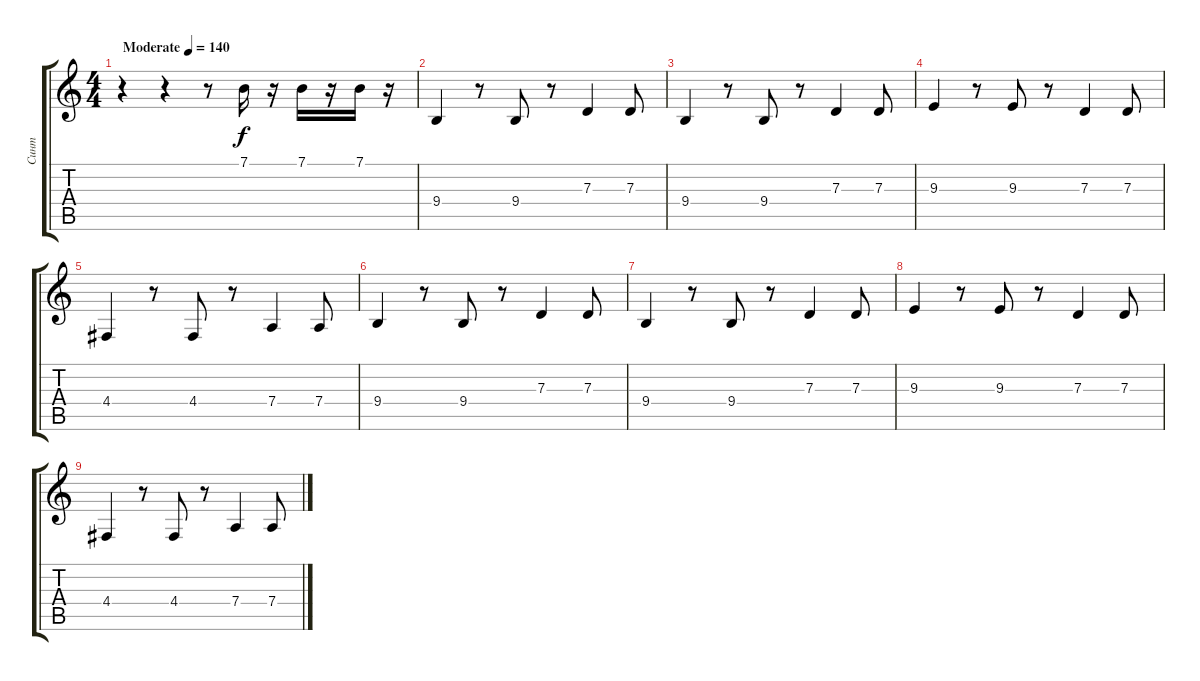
\track ("Синт" "Синт") {instrument lead2sawtooth}
\staff {score tabs}
\tuning (E4 B3 G3 D3 A2 E2) {hide}
\ts (4 4)
\tempo (140 "Moderate")
\clef g2
\ks c
r.4{dy f instrument lead2sawtooth} r.4 r.8 7.1.16 r.16 7.1.16 r.16 7.1.16 r.16 |
9.4.4 r.8 9.4.8 r.8 7.3.4 7.3.8 |
9.4.4 r.8 9.4.8 r.8 7.3.4 7.3.8 |
9.3.4 r.8 9.3.8 r.8 7.3.4 7.3.8 |
4.4.4 r.8 4.4.8 r.8 7.4.4 7.4.8 |
9.4.4 r.8 9.4.8 r.8 7.3.4 7.3.8 |
9.4.4 r.8 9.4.8 r.8 7.3.4 7.3.8 |
9.3.4 r.8 9.3.8 r.8 7.3.4 7.3.8 |
4.4.4 r.8 4.4.8 r.8 7.4.4 7.4.8
